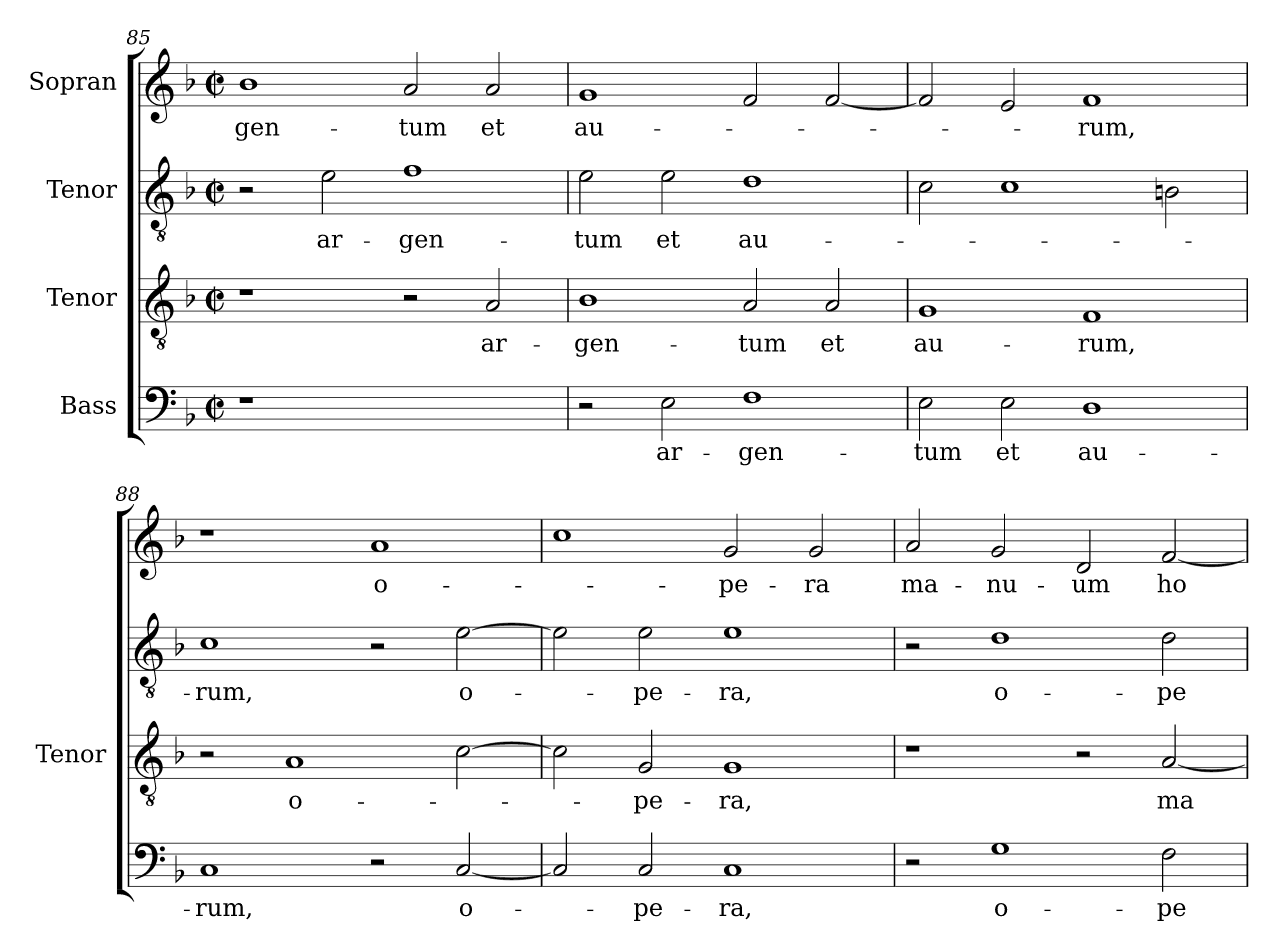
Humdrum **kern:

**kern	**text	**kern	**text	**kern	**text	**kern	**text
*part4	*part4	*part3	*part3	*part2	*part2	*part1	*part1
*staff4	*staff4	*staff3	*staff3	*staff2	*staff2	*staff1	*staff1
*I"Bass	*	*I"Tenor	*	*I"Tenor	*	*I"Sopran	*
*	*	*I'Tenor	*	*	*	*	*
*clefF4	*	*clefGv2	*	*clefGv2	*	*clefG2	*
*	*	*ITrd7c12	*	*ITrd7c12	*	*	*
*k[b-]	*	*k[b-]	*	*k[b-]	*	*k[b-]	*
*F:	*	*F:	*	*F:	*	*F:	*
*M2/2	*	*M2/2	*	*M2/2	*	*M2/2	*
*met(c|)	*	*met(c|)	*	*met(c|)	*	*met(c|)	*
=85	=85	=85	=85	=85	=85	=85	=85
!LO:N:vis=1	!	!	!	!	!	!	!
!	!	!	!	!	!	!	!LO:LY:b:color=#000000
1r	.	1r	.	2r	.	1b-i	-gen-
!	!	!	!	!	!LO:LY:b:color=#000000	!	!
.	.	.	.	2Ei\	ar-	.	.
!	!	!	!	!	!LO:LY:b:color=#000000	!	!
!	!	!	!	!	!	!	!LO:LY:b:color=#000000
1ryy	.	2r	.	1Fi	-gen-	2ai/	-tum
!	!	!	!LO:LY:b:color=#000000	!	!	!	!
!	!	!	!	!	!	!	!LO:LY:b:color=#000000
.	.	2AAi/	ar-	.	.	2ai/	et
=86	=86	=86	=86	=86	=86	=86	=86
!	!	!	!LO:LY:b:color=#000000	!	!	!	!
!	!	!	!	!	!LO:LY:b:color=#000000	!	!
!	!	!	!	!	!	!	!LO:LY:b:color=#000000
2r	.	1BB-i	-gen-	2Ei\	-tum	1gi	au-
!	!LO:LY:b:color=#000000	!	!	!	!	!	!
!	!	!	!	!	!LO:LY:b:color=#000000	!	!
2Ei\	ar-	.	.	2Ei\	et	.	.
!	!LO:LY:b:color=#000000	!	!	!	!	!	!
!	!	!	!LO:LY:b:color=#000000	!	!	!	!
!	!	!	!	!	!LO:LY:b:color=#000000	!	!
1Fi	-gen-	2AAi/	-tum	1Di	au-	2fi/	.
!	!	!	!LO:LY:b:color=#000000	!	!	!	!
.	.	2AAi/	et	.	.	[<2fi/	.
=87	=87	=87	=87	=87	=87	=87	=87
!	!LO:LY:b:color=#000000	!	!	!	!	!	!
!	!	!	!LO:LY:b:color=#000000	!	!	!	!
2Ei\	-tum	1GGi	au-	2Ci\	.	2fi/]	.
!	!LO:LY:b:color=#000000	!	!	!	!	!	!
2Ei\	et	.	.	1Ci	.	2ei/	.
!	!LO:LY:b:color=#000000	!	!	!	!	!	!
!	!	!	!LO:LY:b:color=#000000	!	!	!	!
!	!	!	!	!	!	!	!LO:LY:b:color=#000000
1Di	au-	1FFi	-rum,	.	.	1fi	-rum,
.	.	.	.	2BBni\	.	.	.
=88	=88	=88	=88	=88	=88	=88	=88
!	!LO:LY:b:color=#000000	!	!	!	!	!	!
!	!	!	!	!	!LO:LY:b:color=#000000	!	!
1Ci	-rum,	2r	.	1Ci	-rum,	1r	.
!	!	!	!LO:LY:b:color=#000000	!	!	!	!
.	.	1AAi	o-	.	.	.	.
!	!	!	!	!	!	!	!LO:LY:b:color=#000000
2r	.	.	.	2r	.	1ai	o-
!	!LO:LY:b:color=#000000	!	!	!	!	!	!
!	!	!	!	!	!LO:LY:b:color=#000000	!	!
[<2Ci/	o-	[>2Ci\	.	[>2Ei\	o-	.	.
=89	=89	=89	=89	=89	=89	=89	=89
2Ci/]	.	2Ci\]	.	2Ei\]	.	1cci	.
!	!LO:LY:b:color=#000000	!	!	!	!	!	!
!	!	!	!LO:LY:b:color=#000000	!	!	!	!
!	!	!	!	!	!LO:LY:b:color=#000000	!	!
2Ci/	-pe-	2GGi/	-pe-	2Ei\	-pe-	.	.
!	!LO:LY:b:color=#000000	!	!	!	!	!	!
!	!	!	!LO:LY:b:color=#000000	!	!	!	!
!	!	!	!	!	!LO:LY:b:color=#000000	!	!
!	!	!	!	!	!	!	!LO:LY:b:color=#000000
1Ci	-ra,	1GGi	-ra,	1Ei	-ra,	2gi/	-pe-
!	!	!	!	!	!	!	!LO:LY:b:color=#000000
.	.	.	.	.	.	2gi/	-ra
=90	=90	=90	=90	=90	=90	=90	=90
!	!	!	!	!	!	!	!LO:LY:b:color=#000000
2r	.	1r	.	2r	.	2ai/	ma-
!	!LO:LY:b:color=#000000	!	!	!	!	!	!
!	!	!	!	!	!LO:LY:b:color=#000000	!	!
!	!	!	!	!	!	!	!LO:LY:b:color=#000000
1Gi	o-	.	.	1Di	o-	2gi/	-nu-
!	!	!	!	!	!	!	!LO:LY:b:color=#000000
.	.	2r	.	.	.	2di/	-um
!	!LO:LY:b:color=#000000	!	!	!	!	!	!
!	!	!	!LO:LY:b:color=#000000	!	!	!	!
!	!	!	!	!	!LO:LY:b:color=#000000	!	!
!	!	!	!	!	!	!	!LO:LY:b:color=#000000
2Fi\	-pe-	[<2AAi/	ma-	2Di\	-pe-	[<2fi/	ho-
=	=	=	=	=	=	=	=
*-	*-	*-	*-	*-	*-	*-	*-
